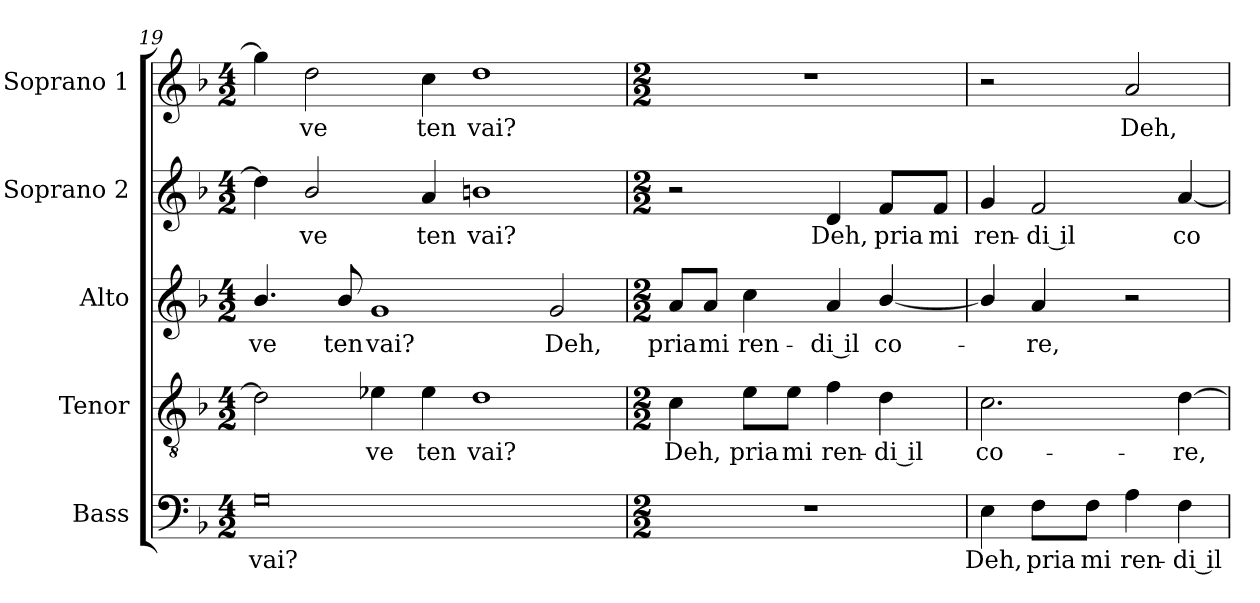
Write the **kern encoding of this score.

**kern	**text	**kern	**text	**kern	**text	**kern	**text	**kern	**text
*part5	*part5	*part4	*part4	*part3	*part3	*part2	*part2	*part1	*part1
*staff5	*staff5	*staff4	*staff4	*staff3	*staff3	*staff2	*staff2	*staff1	*staff1
*I"Bass	*	*I"Tenor	*	*I"Alto	*	*I"Soprano 2	*	*I"Soprano 1	*
*I'B	*	*I'T	*	*I'A	*	*I'S2	*	*I'S1	*
*clefF4	*	*clefGv2	*	*clefG2	*	*clefG2	*	*clefG2	*
*	*	*ITrd7c12	*	*	*	*	*	*	*
*k[b-]	*	*k[b-]	*	*k[b-]	*	*k[b-]	*	*k[b-]	*
*F:	*	*F:	*	*F:	*	*F:	*	*F:	*
*M4/2	*	*M4/2	*	*M4/2	*	*M4/2	*	*M4/2	*
=19	=19	=19	=19	=19	=19	=19	=19	=19	=19
!	!LO:LY:b:color=#000000	!	!	!	!	!	!	!	!
!	!	!	!	!	!LO:LY:b:color=#000000	!	!	!	!
0Gi	vai?	2Di\]	.	4.b-i/	-ve	4ddi\]	.	4ggi\]	.
!	!	!	!	!	!	!	!LO:LY:b:color=#000000	!	!
!	!	!	!	!	!	!	!	!	!LO:LY:b:color=#000000
.	.	.	.	.	.	2b-i/	-ve	2ddi\	-ve
!	!	!	!	!	!LO:LY:b:color=#000000	!	!	!	!
.	.	.	.	8b-i/	ten	.	.	.	.
!	!	!	!LO:LY:b:color=#000000	!	!	!	!	!	!
!	!	!	!	!	!LO:LY:b:color=#000000	!	!	!	!
.	.	4E-Xi\	-ve	1gi	vai?	.	.	.	.
!	!	!	!LO:LY:b:color=#000000	!	!	!	!	!	!
!	!	!	!	!	!	!	!LO:LY:b:color=#000000	!	!
!	!	!	!	!	!	!	!	!	!LO:LY:b:color=#000000
.	.	4E-i\	ten	.	.	4ai/	ten	4cci\	ten
!	!	!	!LO:LY:b:color=#000000	!	!	!	!	!	!
!	!	!	!	!	!	!	!LO:LY:b:color=#000000	!	!
!	!	!	!	!	!	!	!	!	!LO:LY:b:color=#000000
.	.	1Di	vai?	.	.	1bni	vai?	1ddi	vai?
!	!	!	!	!	!LO:LY:b:color=#000000	!	!	!	!
.	.	.	.	2gi/	Deh,	.	.	.	.
=20	=20	=20	=20	=20	=20	=20	=20	=20	=20
*M2/2	*	*M2/2	*	*M2/2	*	*M2/2	*	*M2/2	*
!	!	!	!LO:LY:b:color=#000000	!	!	!	!	!	!
!	!	!	!	!	!LO:LY:b:color=#000000	!	!	!	!
1r	.	4Ci\	Deh,	8ai/L	pria	2r	.	1r	.
!	!	!	!	!	!LO:LY:b:color=#000000	!	!	!	!
.	.	.	.	8ai/J	mi	.	.	.	.
!	!	!	!LO:LY:b:color=#000000	!	!	!	!	!	!
!	!	!	!	!	!LO:LY:b:color=#000000	!	!	!	!
.	.	8Ei\L	pria	4cci\	ren-	.	.	.	.
!	!	!	!LO:LY:b:color=#000000	!	!	!	!	!	!
.	.	8Ei\J	mi	.	.	.	.	.	.
!	!	!	!LO:LY:b:color=#000000	!	!	!	!	!	!
!	!	!	!	!	!LO:LY:b:color=#000000	!	!	!	!
!	!	!	!	!	!	!	!LO:LY:b:color=#000000	!	!
.	.	4Fi\	ren-	4ai/	-di il	4di/	Deh,	.	.
!	!	!	!LO:LY:b:color=#000000	!	!	!	!	!	!
!	!	!	!	!	!LO:LY:b:color=#000000	!	!	!	!
!	!	!	!	!	!	!	!LO:LY:b:color=#000000	!	!
.	.	4Di\	-di il	[4b-i/	co-	8fi/L	pria	.	.
!	!	!	!	!	!	!	!LO:LY:b:color=#000000	!	!
.	.	.	.	.	.	8fi/J	mi	.	.
=21	=21	=21	=21	=21	=21	=21	=21	=21	=21
!	!LO:LY:b:color=#000000	!	!	!	!	!	!	!	!
!	!	!	!LO:LY:b:color=#000000	!	!	!	!	!	!
!	!	!	!	!	!	!	!LO:LY:b:color=#000000	!	!
4Ei\	Deh,	2.Ci\	co-	4b-i/]	.	4gi/	ren-	2r	.
!	!LO:LY:b:color=#000000	!	!	!	!	!	!	!	!
!	!	!	!	!	!LO:LY:b:color=#000000	!	!	!	!
!	!	!	!	!	!	!	!LO:LY:b:color=#000000	!	!
8Fi\L	pria	.	.	4ai/	-re,	2fi/	-di il	.	.
!	!LO:LY:b:color=#000000	!	!	!	!	!	!	!	!
8Fi\J	mi	.	.	.	.	.	.	.	.
!	!LO:LY:b:color=#000000	!	!	!	!	!	!	!	!
!	!	!	!	!	!	!	!	!	!LO:LY:b:color=#000000
4Ai\	ren-	.	.	2r	.	.	.	2ai/	Deh,
!	!LO:LY:b:color=#000000	!	!	!	!	!	!	!	!
!	!	!	!LO:LY:b:color=#000000	!	!	!	!	!	!
!	!	!	!	!	!	!	!LO:LY:b:color=#000000	!	!
4Fi\	-di il	[4Di\	-re,	.	.	[4ai/	co-	.	.
=	=	=	=	=	=	=	=	=	=
*-	*-	*-	*-	*-	*-	*-	*-	*-	*-
